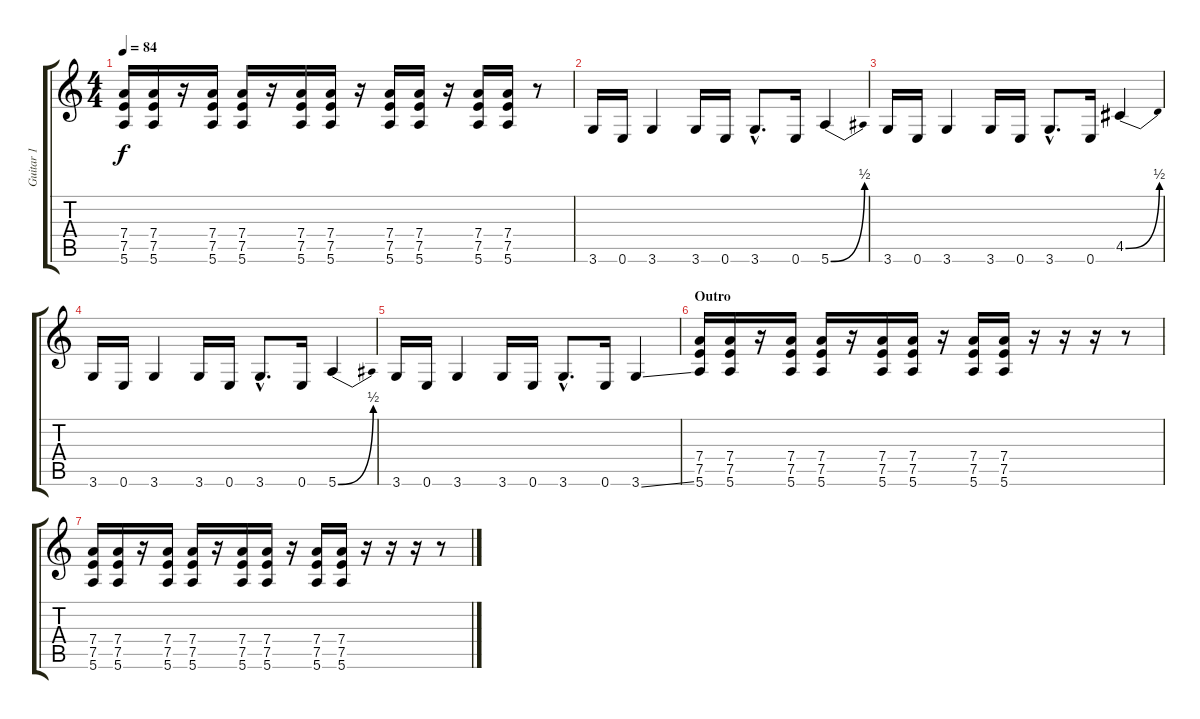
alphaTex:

\track ("Guitar 1" "Guitar 1") {instrument distortionguitar}
\staff {score tabs}
\tuning (E4 B3 G3 D3 A2 E2) {hide}
\ts (4 4)
\tempo 84
\clef g2
\ks c
(7.4 7.5 5.6).16{dy f} (7.4 7.5 5.6).16 r.16 (7.4 7.5 5.6).16 (7.4 7.5 5.6).16 r.16 (7.4 7.5 5.6).16 (7.4 7.5 5.6).16 r.16 (7.4 7.5 5.6).16 (7.4 7.5 5.6).16 r.16 (7.4 7.5 5.6).16 (7.4 7.5 5.6).16 r.8 |
3.6.16 0.6.16 3.6.4 3.6.16 0.6.16 3.6{hac}.8{d} 0.6.16 5.6{be (bend 0 0 60 2)}.4 |
3.6.16 0.6.16 3.6.4 3.6.16 0.6.16 3.6{hac}.8{d} 0.6.16 4.5{be (bend 0 0 60 2)}.4 |
3.6.16 0.6.16 3.6.4 3.6.16 0.6.16 3.6{hac}.8{d} 0.6.16 5.6{be (bend 0 0 60 2)}.4 |
3.6.16 0.6.16 3.6.4 3.6.16 0.6.16 3.6{hac}.8{d} 0.6.16 3.6{ss}.4 |
\section ("" "Outro")
(7.4 7.5 5.6).16 (7.4 7.5 5.6).16 r.16 (7.4 7.5 5.6).16 (7.4 7.5 5.6).16 r.16 (7.4 7.5 5.6).16 (7.4 7.5 5.6).16 r.16 (7.4 7.5 5.6).16 (7.4 7.5 5.6).16 r.16 r.16 r.16 r.8 |
(7.4 7.5 5.6).16 (7.4 7.5 5.6).16 r.16 (7.4 7.5 5.6).16 (7.4 7.5 5.6).16 r.16 (7.4 7.5 5.6).16 (7.4 7.5 5.6).16 r.16 (7.4 7.5 5.6).16 (7.4 7.5 5.6).16 r.16 r.16 r.16 r.8
